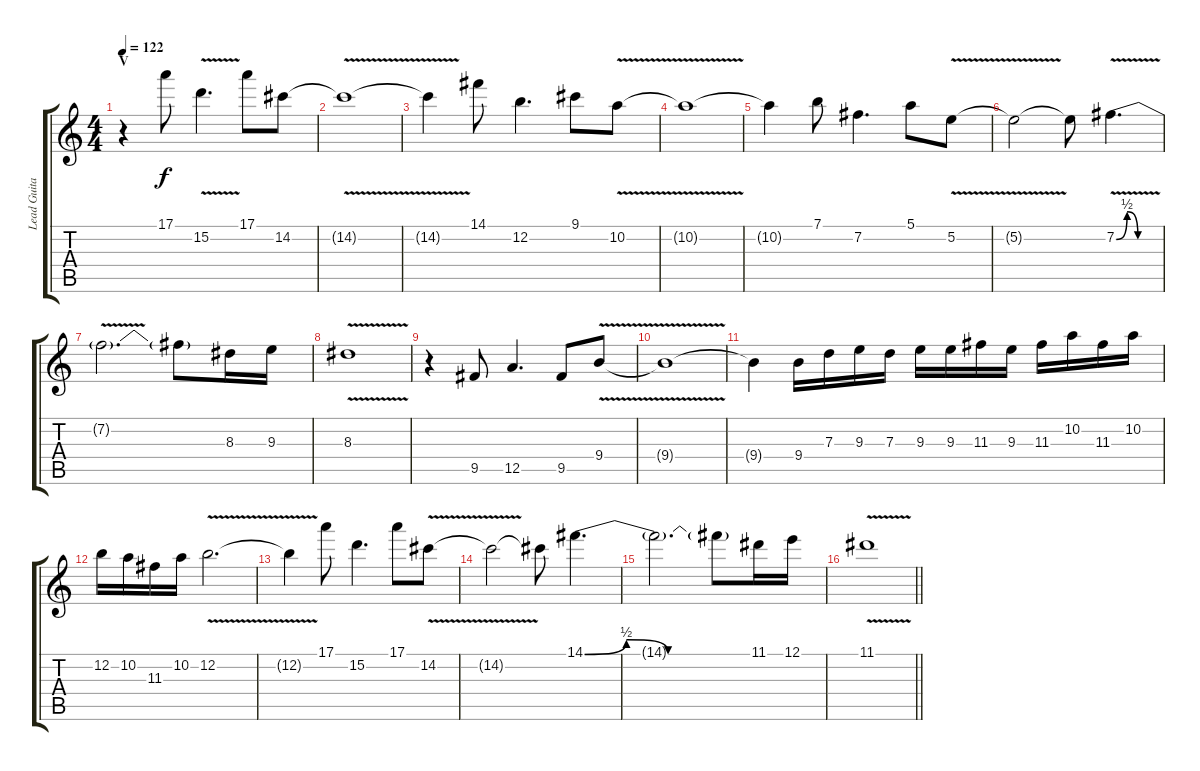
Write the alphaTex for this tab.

\track ("Lead Guitar 1" "Lead Guita") {instrument electricguitarclean}
\staff {score tabs}
\tuning (E4 B3 G3 D3 A2 E2) {hide}
\ts (4 4)
\section ("" "V")
\tempo 122
\clef g2
\ks c
r.4{dy f} 17.1.8 15.2{v}.4{d} 17.1.8 14.2.8 |
14.2{v t}.1 |
14.2{t}.4 14.1.8 12.2.4{d} 9.1.8 10.2{v}.8 |
10.2{t}.1 |
10.2{t}.4 7.1.8 7.2.4{d} 5.1.8 5.2{v}.8 |
5.2{t}.2 5.2{t}.8 7.2{be (custom 0 0 15 2 30 0 60 0) v}.4{d} |
7.2{t}.2{d} 7.2{t}.8 8.3.16 9.3.16 |
8.3{v}.1 |
r.4 9.5.8 12.5.4{d} 9.5.8 9.4{v}.8 |
9.4{t}.1 |
9.4{t}.4 9.4.16 7.3.16 9.3.16 7.3.16 9.3.16 9.3.16 11.3.16 9.3.16 11.3.16 10.2.16 11.3.16 10.2.16 |
12.2.16 10.2.16 11.3.16 10.2.16 12.2{v}.2{d} |
12.2{t}.4 17.1.8 15.2.4{d} 17.1.8 14.2{v}.8 |
14.2{t}.2 14.2{t}.8 14.1{be (custom 0 0 15 2 30 0 60 0)}.4{d} |
14.1{t}.2{d} 14.1{t}.8 11.1.16 12.1.16 |
\barLineRight lightlight
11.1{v}.1
